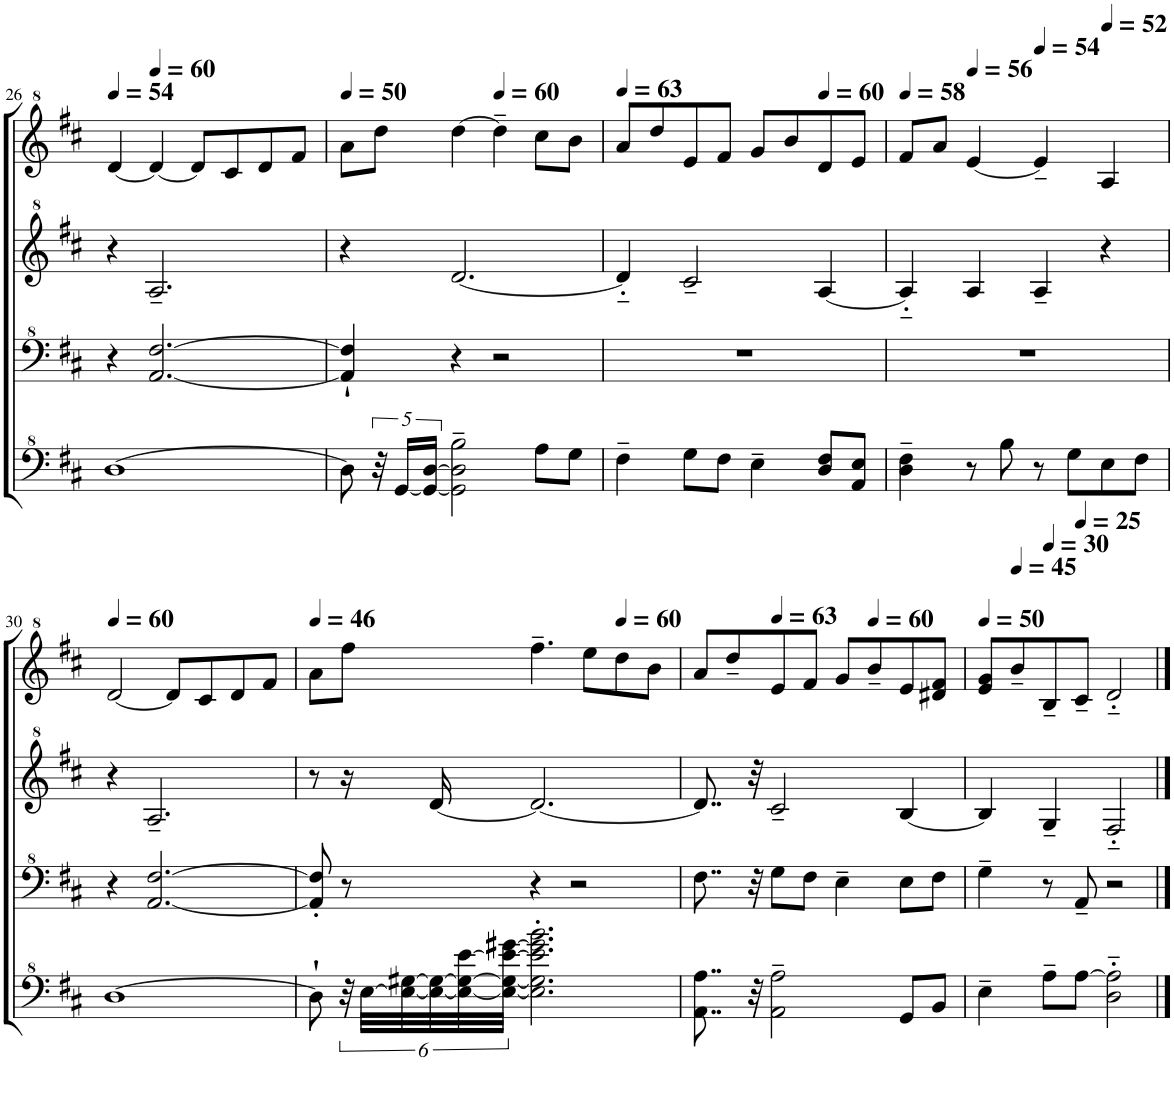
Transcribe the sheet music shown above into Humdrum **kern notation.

**kern	**kern	**kern	**kern
*part1	*part1	*part1	*part1
*staff4	*staff3	*staff2	*staff1
*I"Model III	*	*	*
!!LO:PB:g=z
*clefF^4	*clefF^4	*clefG^2	*clefG^2
*k[f#c#]	*k[f#c#]	*k[f#c#]	*k[f#c#]
*M4/4	*M4/4	*M4/4	*M4/4
*MM54	*MM54	*MM54	*MM54
=26	=26	=26	=26
[1d	4r	4r	[4dd/
*	*	*	*MM60
.	[2.A/ [2.f#/	2.a~/	4dd/_
.	.	.	8dd/L]
.	.	.	8cc#/
.	.	.	8dd/
.	.	.	8ff#/J
=27	=27	=27	=27
*	*	*	*MM50
8d\]	4A/]` 4f#/]`	4r	8aa\L
40r	.	.	8ddd\J
[20G/LL	.	.	.
20G/_ [20d/JJ	.	.	.
2G\]~ 2d\]~ 2b\~	4r	[2.dd/	[4ddd\
*	*	*	*MM60
.	2r	.	4ddd~\]
8a\L	.	.	8ccc#\L
8g\J	.	.	8bb\J
=28	=28	=28	=28
*	*	*	*MM63
4f#~\	1r	4dd'~/]	8aa/L
.	.	.	8ddd/
8g\L	.	2cc#~/	8ee/
8f#\J	.	.	8ff#/J
4e~\	.	.	8gg/L
.	.	.	8bb/
*	*	*	*MM60
8d/ 8f#/L	.	[4a/	8dd/
8A/ 8e/J	.	.	8ee/J
=29	=29	=29	=29
*	*	*	*MM58
4d\~ 4f#\~	1r	4a'~/]	8ff#/L
.	.	.	8aa/J
*	*	*	*MM56
8r	.	4a/	[4ee/
8b\	.	.	.
*	*	*	*MM54
8r	.	4a~/	4ee~/]
8g\L	.	.	.
*	*	*	*MM52
8e\	.	4r	4a/
8f#\J	.	.	.
!!LO:LB:g=z
=30	=30	=30	=30
*	*	*	*MM60
[1d	4r	4r	[2dd/
.	[2.A/ [2.f#/	2.a~/	.
.	.	.	8dd/L]
.	.	.	8cc#/
.	.	.	8dd/
.	.	.	8ff#/J
=31	=31	=31	=31
*	*	*	*MM46
8d`\]	8A/]' 8f#/]'	8r	8aa\L
48r	8r	16r	8fff#\J
[48e\LLL	.	.	.
48e\_ [48g#X\	.	.	.
48e\_ 48g#\_	.	[16dd/	.
48e\_ 48g#\_ [48ee\	.	.	.
48e\_ 48g#\_ 48ee\_ [48gg#X\JJJ	.	.	.
2.e\]' 2.g#\]' 2.ee\]' 2.gg#\]' 2.bb\'	4r	2.dd/_	4.fff#~\
.	2r	.	.
.	.	.	8eee\L
*	*	*	*MM60
.	.	.	8ddd\
.	.	.	8bb\J
=32	=32	=32	=32
8..A\ 8..a\	8..f#\	8..dd/]	8aa/L
.	.	.	8ddd~/
32r	32r	32r	.
*	*	*	*MM63
2A\~ 2a\~	8g\L	2cc#~/	8ee/
.	8f#\J	.	8ff#/J
.	4e~\	.	8gg/L
*	*	*	*MM60
.	.	.	8bb~/
8G/L	8e\L	[4b/	8ee/
8B/J	8f#\J	.	8dd#X/ 8ff#/J
=33	=33	=33	=33
*	*	*	*MM50
4e~\	4g~\	4b/]	8ee/ 8gg/L
*	*	*	*MM45
.	.	.	8bb~/
*	*	*	*MM30
8a~\L	8r	4g~/	8b~/
*	*	*	*MM25
[8a\J	8A~/	.	8cc#~/J
2d\'~ 2a\]'~	2r	2f#'~/	2dd'~/
==	==	==	==
*-	*-	*-	*-
